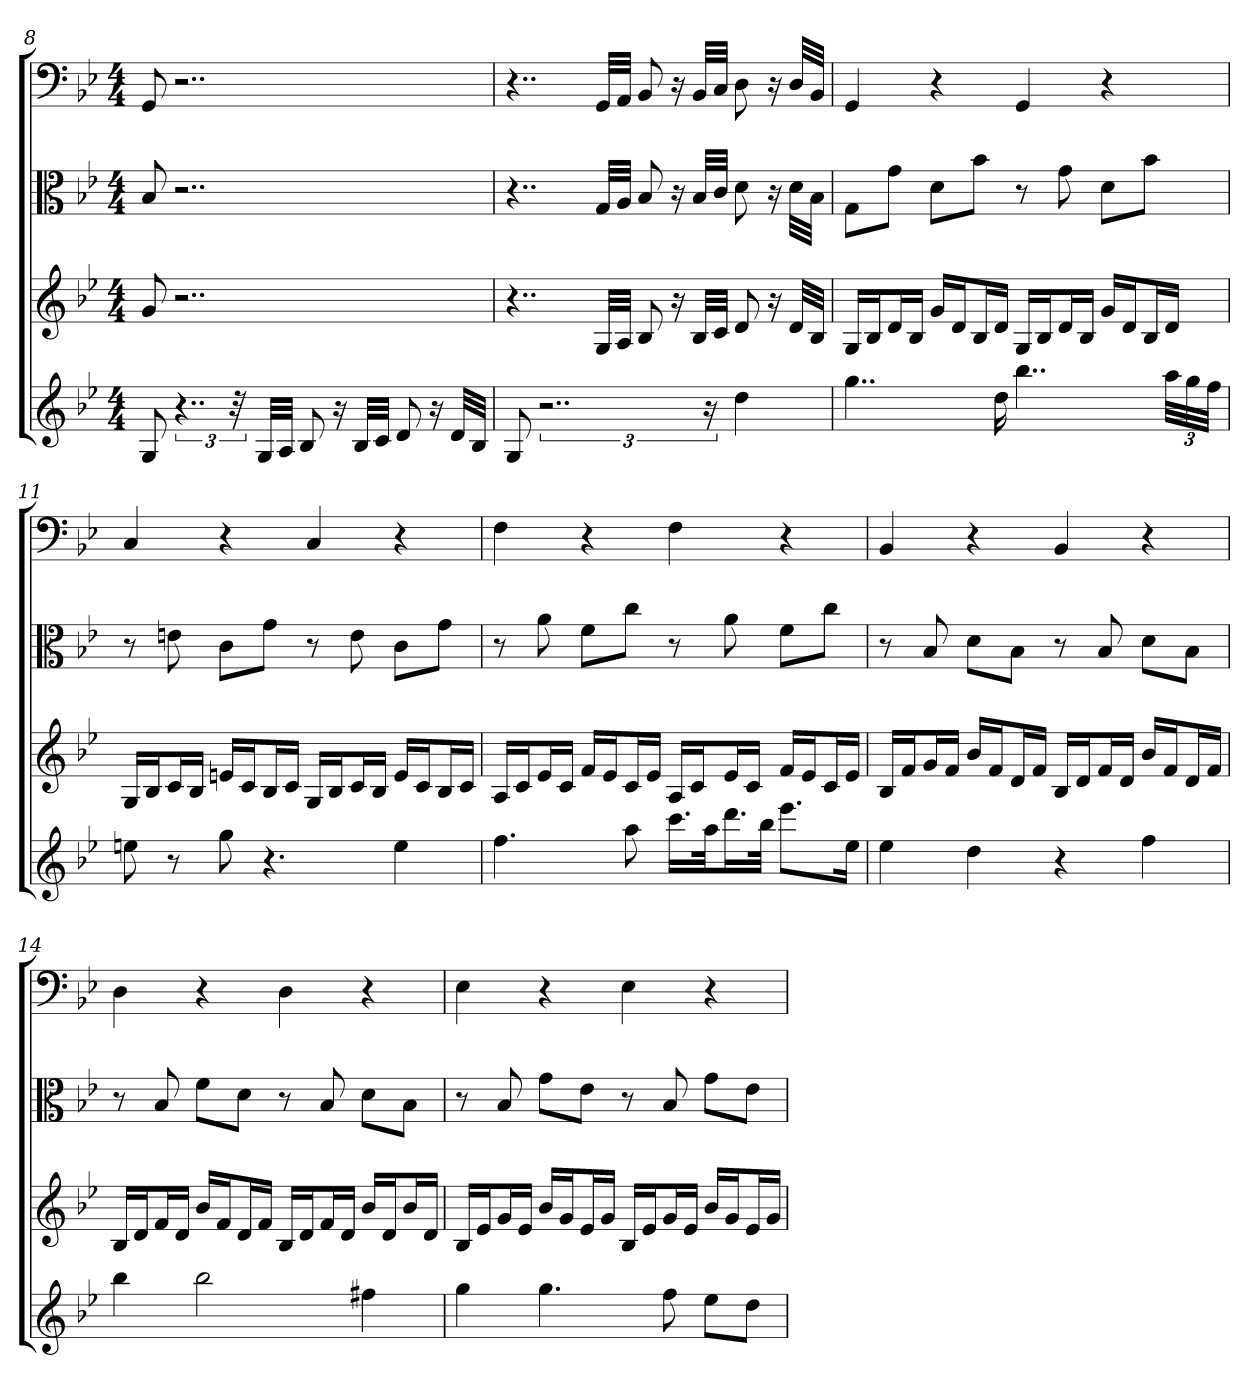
**kern	**kern	**kern	**kern
*part4	*part3	*part2	*part1
*staff4	*staff3	*staff2	*staff1
*	*	*clefC3	*clefF4
*k[b-e-]	*k[b-e-]	*k[b-e-]	*k[b-e-]
*g:	*g:	*g:	*g:
*M4/4	*M4/4	*M4/4	*M4/4
=8	=8	=8	=8
8G	8g	8B-	8GG
6..r	2..r	2..r	2..r
48r	.	.	.
32GLLL	.	.	.
32AJJJ	.	.	.
8B-	.	.	.
16r	.	.	.
32B-LLL	.	.	.
32cJJJ	.	.	.
8d	.	.	.
16r	.	.	.
32dLLL	.	.	.
32B-JJJ	.	.	.
=9	=9	=9	=9
8G	4..r	4..r	4..r
3..r	.	.	.
.	32GLLL	32G/LLL	32GG/LLL
.	32AJJJ	32A/JJJ	32AA/JJJ
.	8B-	8B-	8BB-
.	16r	16r	16r
.	32B-LLL	32B-/LLL	32BB-/LLL
24r	.	.	.
.	32cJJJ	32c/JJJ	32C/JJJ
4dd	8d	8d	8D
.	16r	16r	16r
.	32dLLL	32d\LLL	32D/LLL
.	32B-JJJ	32B-\JJJ	32BB-/JJJ
=10	=10	=10	=10
4..gg	16GLL	8G\L	4GG
.	16B-J	.	.
.	16dL	8g\J	.
.	16B-JJ	.	.
.	16gLL	8d\L	4r
.	16dJ	.	.
.	16B-L	8b-\J	.
16dd	16dJJ	.	.
4..bb-	16GLL	8r	4GG
.	16B-J	.	.
.	16dL	8g	.
.	16B-JJ	.	.
.	16gLL	8d\L	4r
.	16dJ	.	.
.	16B-L	8b-\J	.
48aaLLL	16dJJ	.	.
48gg	.	.	.
48ffJJJ	.	.	.
=11	=11	=11	=11
8een	16GLL	8r	4C
.	16B-J	.	.
8r	16cL	8en	.
.	16B-JJ	.	.
8gg	16enLL	8c\L	4r
.	16cJ	.	.
4.r	16B-L	8g\J	.
.	16cJJ	.	.
.	16GLL	8r	4C
.	16B-J	.	.
.	16cL	8e	.
.	16B-JJ	.	.
4ee	16eLL	8c\L	4r
.	16cJ	.	.
.	16B-L	8g\J	.
.	16cJJ	.	.
=12	=12	=12	=12
4.ff	16ALL	8r	4F
.	16cJ	.	.
.	16e-L	8a	.
.	16cJJ	.	.
.	16fLL	8f\L	4r
.	16e-J	.	.
8aa	16cL	8cc\J	.
.	16e-JJ	.	.
16.cccLL	16ALL	8r	4F
.	16cJ	.	.
32aaJk	.	.	.
16.dddL	16e-L	8a	.
.	16cJJ	.	.
32bb-JJk	.	.	.
8.eee-L	16fLL	8f\L	4r
.	16e-J	.	.
.	16cL	8cc\J	.
16ee-Jk	16e-JJ	.	.
=13	=13	=13	=13
4ee-	16B-LL	8r	4BB-
.	16fJ	.	.
.	16gL	8B-	.
.	16fJJ	.	.
4dd	16b-LL	8d\L	4r
.	16fJ	.	.
.	16dL	8B-\J	.
.	16fJJ	.	.
4r	16B-LL	8r	4BB-
.	16dJ	.	.
.	16fL	8B-	.
.	16dJJ	.	.
4ff	16b-LL	8d\L	4r
.	16fJ	.	.
.	16dL	8B-\J	.
.	16fJJ	.	.
=14	=14	=14	=14
4bb-	16B-LL	8r	4D
.	16dJ	.	.
.	16fL	8B-	.
.	16dJJ	.	.
2bb-	16b-LL	8f\L	4r
.	16fJ	.	.
.	16dL	8d\J	.
.	16fJJ	.	.
.	16B-LL	8r	4D
.	16dJ	.	.
.	16fL	8B-	.
.	16dJJ	.	.
4ff#X	16b-LL	8d\L	4r
.	16dJ	.	.
.	16b-L	8B-\J	.
.	16dJJ	.	.
=15	=15	=15	=15
4gg	16B-LL	8r	4E-
.	16e-J	.	.
.	16gL	8B-	.
.	16e-JJ	.	.
4.gg	16b-LL	8g\L	4r
.	16gJ	.	.
.	16e-L	8e-\J	.
.	16gJJ	.	.
.	16B-LL	8r	4E-
.	16e-J	.	.
8ff	16gL	8B-	.
.	16e-JJ	.	.
8ee-L	16b-LL	8g\L	4r
.	16gJ	.	.
8ddJ	16e-L	8e-\J	.
.	16gJJ	.	.
=	=	=	=
*-	*-	*-	*-
